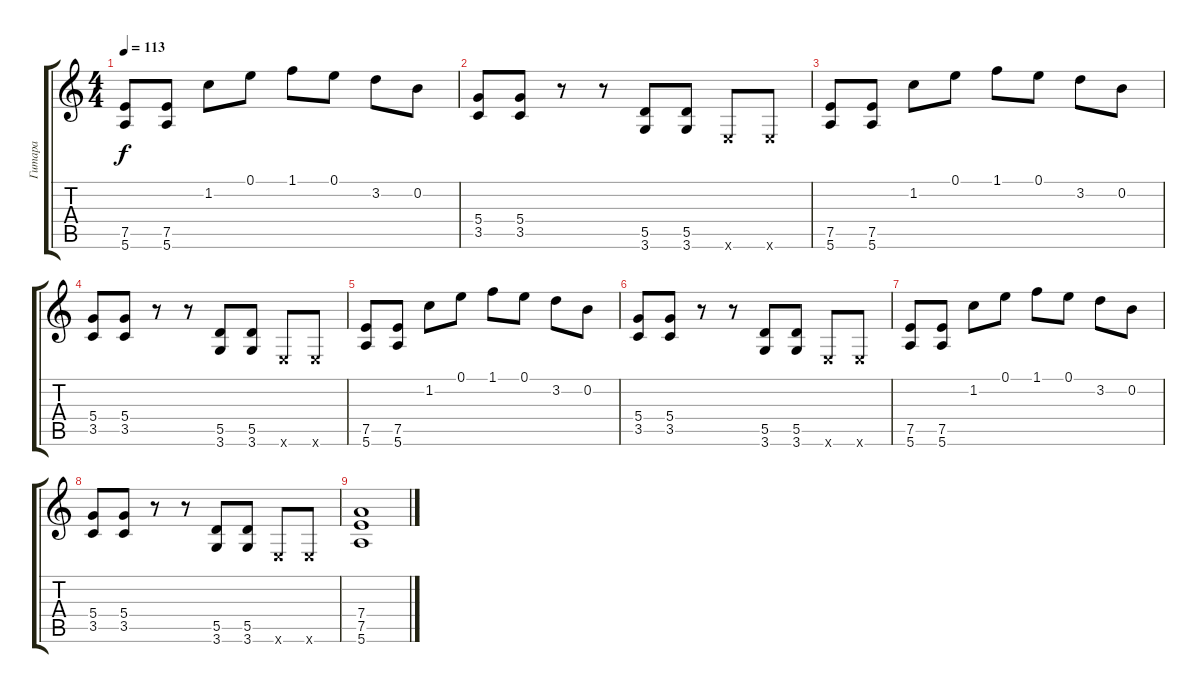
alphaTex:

\track ("Гитара" "Гитара") {instrument distortionguitar}
\staff {score tabs}
\tuning (E4 B3 G3 D3 A2 E2) {hide}
\ts (4 4)
\tempo 113
\clef g2
\ks c
(7.5 5.6).8{dy f} (7.5 5.6).8 1.2.8 0.1.8 1.1.8 0.1.8 3.2.8 0.2.8 |
(5.4 3.5).8 (5.4 3.5).8 r.8 r.8 (5.5 3.6).8 (5.5 3.6).8 0.6{x}.8 0.6{x}.8 |
(7.5 5.6).8 (7.5 5.6).8 1.2.8 0.1.8 1.1.8 0.1.8 3.2.8 0.2.8 |
(5.4 3.5).8 (5.4 3.5).8 r.8 r.8 (5.5 3.6).8 (5.5 3.6).8 0.6{x}.8 0.6{x}.8 |
(7.5 5.6).8 (7.5 5.6).8 1.2.8 0.1.8 1.1.8 0.1.8 3.2.8 0.2.8 |
(5.4 3.5).8 (5.4 3.5).8 r.8 r.8 (5.5 3.6).8 (5.5 3.6).8 0.6{x}.8 0.6{x}.8 |
(7.5 5.6).8 (7.5 5.6).8 1.2.8 0.1.8 1.1.8 0.1.8 3.2.8 0.2.8 |
(5.4 3.5).8 (5.4 3.5).8 r.8 r.8 (5.5 3.6).8 (5.5 3.6).8 0.6{x}.8 0.6{x}.8 |
(7.4 7.5 5.6).1
